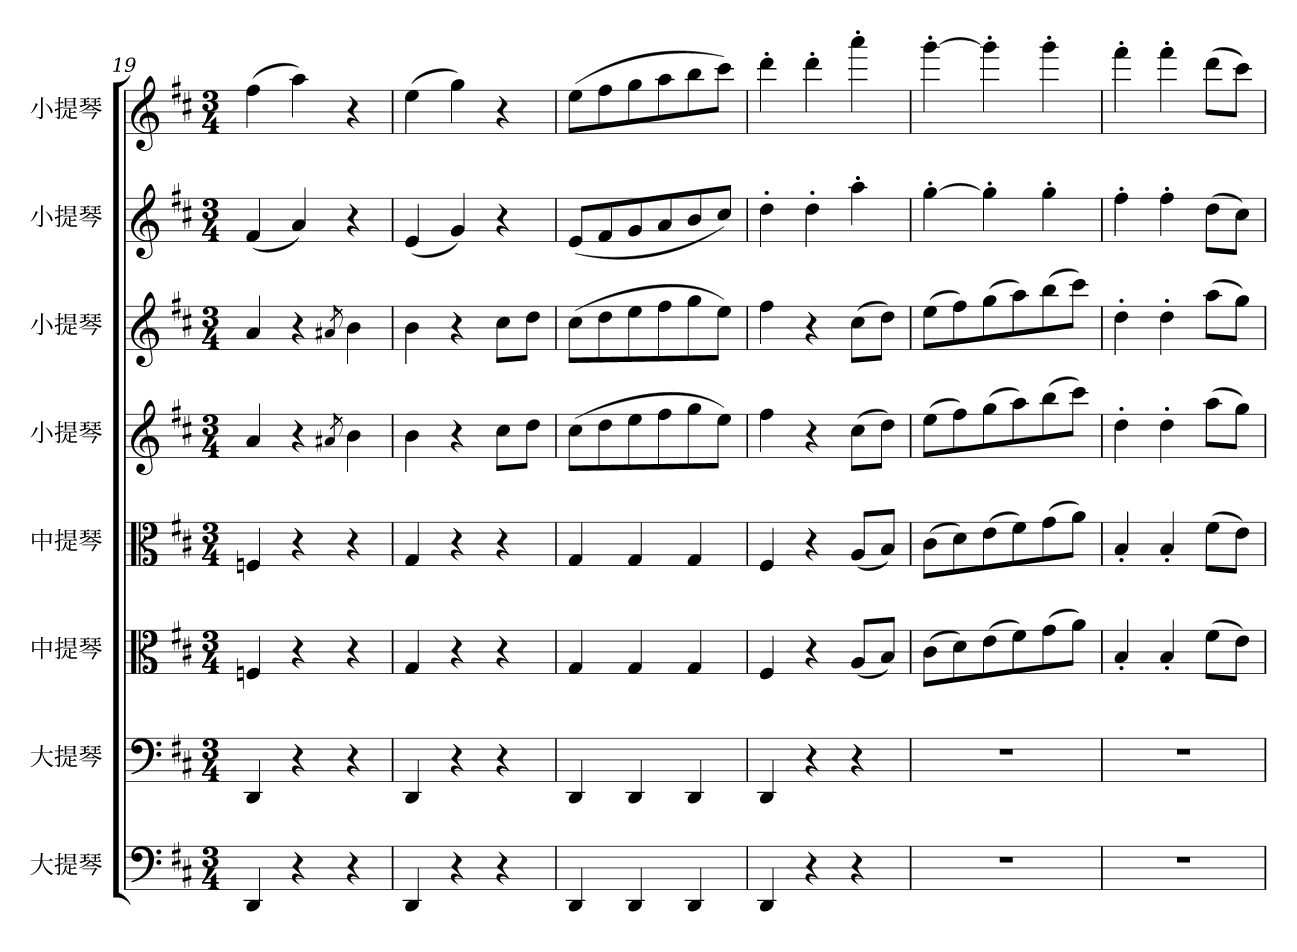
**kern	**kern	**kern	**kern	**kern	**kern	**kern	**kern
*part8	*part7	*part6	*part5	*part4	*part3	*part2	*part1
*staff8	*staff7	*staff6	*staff5	*staff4	*staff3	*staff2	*staff1
*I"大提琴	*I"大提琴	*I"中提琴	*I"中提琴	*I"小提琴	*I"小提琴	*I"小提琴	*I"小提琴
*clefF4	*clefF4	*clefC3	*clefC3	*clefG2	*clefG2	*clefG2	*clefG2
*k[f#c#]	*k[f#c#]	*k[f#c#]	*k[f#c#]	*k[f#c#]	*k[f#c#]	*k[f#c#]	*k[f#c#]
*M3/4	*M3/4	*M3/4	*M3/4	*M3/4	*M3/4	*M3/4	*M3/4
=19	=19	=19	=19	=19	=19	=19	=19
4DD/	4DD/	4Fn/	4Fn/	4a/	4a/	(<4f#/	(>4ff#\
4r	4r	4r	4r	4r	4r	4a/)	4aa\)
.	.	.	.	8qa#X/	8qa#X/	.	.
4r	4r	4r	4r	4b\	4b\	4r	4r
=20	=20	=20	=20	=20	=20	=20	=20
4DD/	4DD/	4G/	4G/	4b\	4b\	(<4e/	(>4ee\
4r	4r	4r	4r	4r	4r	4g/)	4gg\)
4r	4r	4r	4r	8cc#\L	8cc#\L	4r	4r
.	.	.	.	8dd\J	8dd\J	.	.
=21	=21	=21	=21	=21	=21	=21	=21
4DD/	4DD/	4G/	4G/	(>8cc#\L	(>8cc#\L	(<8e/L	(>8ee\L
.	.	.	.	8dd\	8dd\	8f#/	8ff#\
4DD/	4DD/	4G/	4G/	8ee\	8ee\	8g/	8gg\
.	.	.	.	8ff#\	8ff#\	8a/	8aa\
4DD/	4DD/	4G/	4G/	8gg\	8gg\	8b/	8bb\
.	.	.	.	8ee\J)	8ee\J)	8cc#/J)	8ccc#\J)
=22	=22	=22	=22	=22	=22	=22	=22
4DD/	4DD/	4F#/	4F#/	4ff#\	4ff#\	4dd'\	4ddd'\
4r	4r	4r	4r	4r	4r	4dd'\	4ddd'\
4r	4r	(<8A/L	(<8A/L	(>8cc#\L	(>8cc#\L	4aa'\	4aaa'\
.	.	8B/J)	8B/J)	8dd\J)	8dd\J)	.	.
=23	=23	=23	=23	=23	=23	=23	=23
2.r	2.r	(>8c#\L	(>8c#\L	(>8ee\L	(>8ee\L	[4gg'\	[4ggg'\
.	.	8d\)	8d\)	8ff#\)	8ff#\)	.	.
.	.	(>8e\	(>8e\	(>8gg\	(>8gg\	4gg'\]	4ggg'\]
.	.	8f#\)	8f#\)	8aa\)	8aa\)	.	.
.	.	(>8g\	(>8g\	(>8bb\	(>8bb\	4gg'\	4ggg'\
.	.	8a\J)	8a\J)	8ccc#\J)	8ccc#\J)	.	.
!!LO:PB:g=z
=24	=24	=24	=24	=24	=24	=24	=24
2.r	2.r	4B'/	4B'/	4dd'\	4dd'\	4ff#'\	4fff#'\
.	.	4B'/	4B'/	4dd'\	4dd'\	4ff#'\	4fff#'\
.	.	(>8f#\L	(>8f#\L	(>8aa\L	(>8aa\L	(>8dd\L	(>8ddd\L
.	.	8e\J)	8e\J)	8gg\J)	8gg\J)	8cc#\J)	8ccc#\J)
=	=	=	=	=	=	=	=
*-	*-	*-	*-	*-	*-	*-	*-
